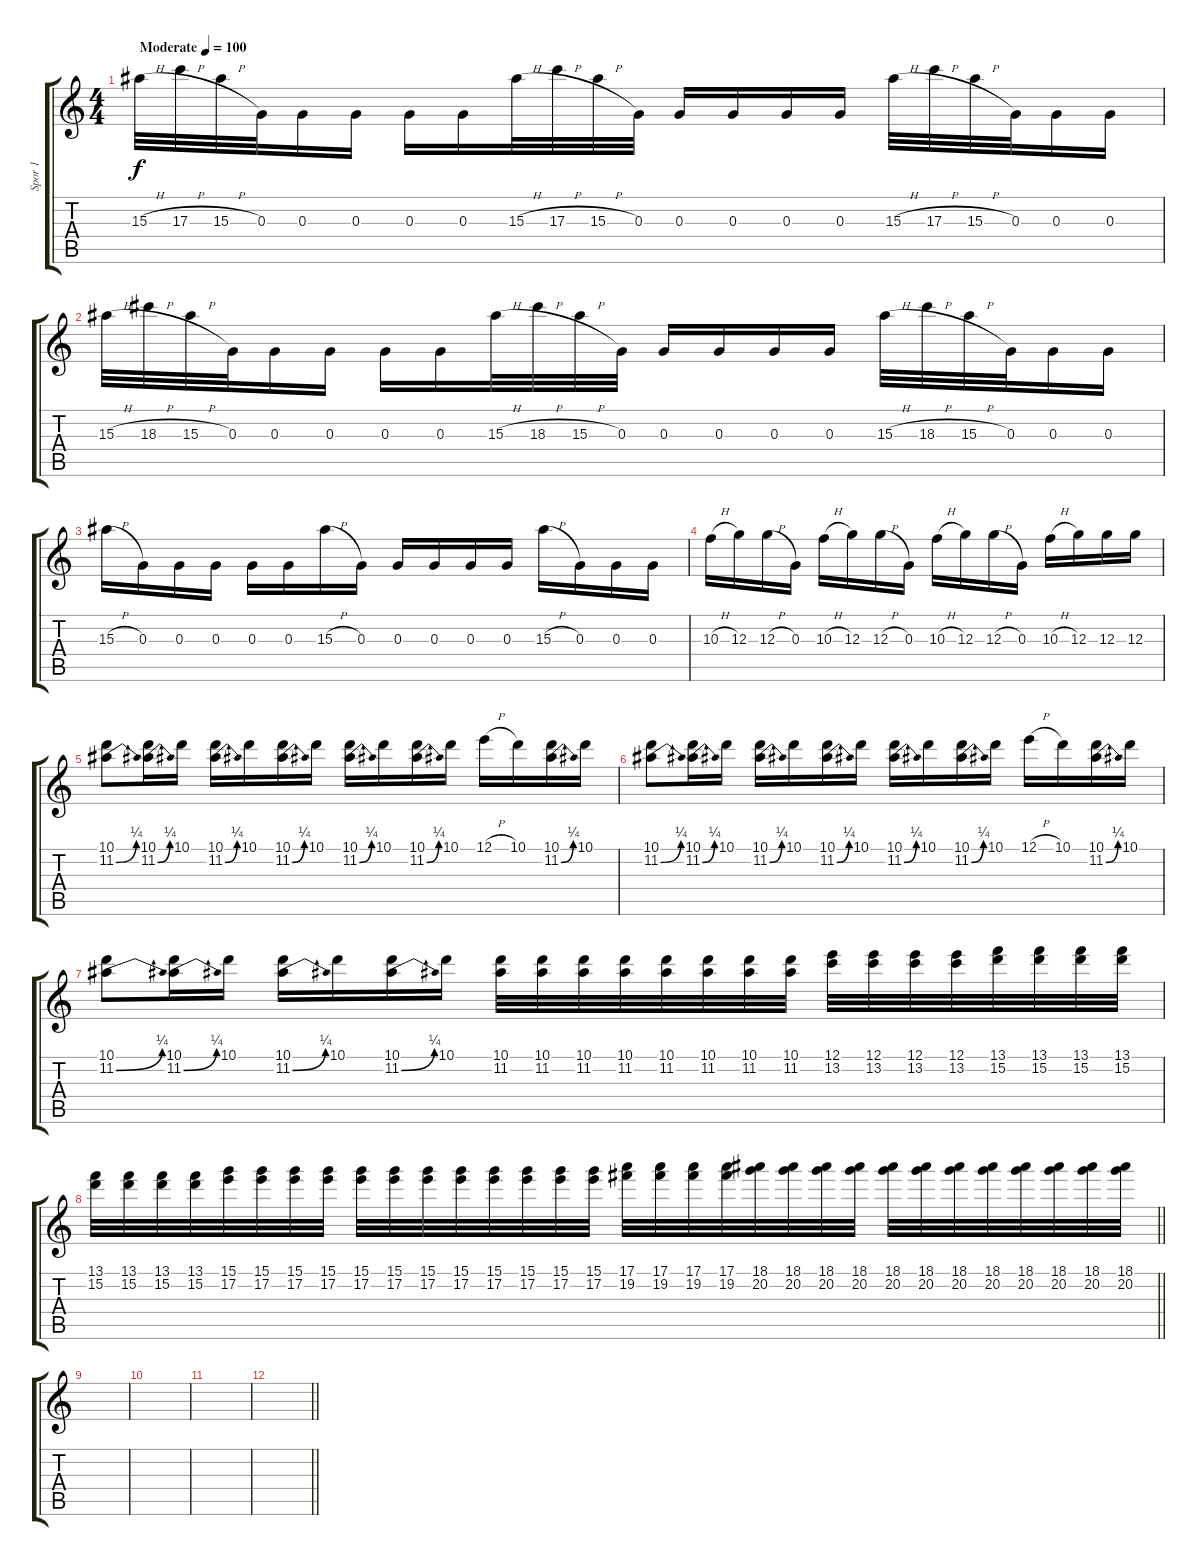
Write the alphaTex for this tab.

\track ("Spor 1" "Spor 1") {instrument acousticguitarsteel}
\staff {score tabs}
\tuning (E4 B3 G3 D3 A2 E2) {hide}
\ts (4 4)
\tempo (100 "Moderate")
\clef g2
\ks c
15.3{h}.32{dy f instrument acousticguitarsteel} 17.3{h}.32 15.3{h}.32 0.3.32 0.3.16 0.3.16 0.3.16 0.3.16 15.3{h}.32 17.3{h}.32 15.3{h}.32 0.3.32 0.3.16 0.3.16 0.3.16 0.3.16 15.3{h}.32 17.3{h}.32 15.3{h}.32 0.3.32 0.3.16 0.3.16 |
15.3{h}.32 18.3{h}.32 15.3{h}.32 0.3.32 0.3.16 0.3.16 0.3.16 0.3.16 15.3{h}.32 18.3{h}.32 15.3{h}.32 0.3.32 0.3.16 0.3.16 0.3.16 0.3.16 15.3{h}.32 18.3{h}.32 15.3{h}.32 0.3.32 0.3.16 0.3.16 |
15.3{h}.16 0.3.16 0.3.16 0.3.16 0.3.16 0.3.16 15.3{h}.16 0.3.16 0.3.16 0.3.16 0.3.16 0.3.16 15.3{h}.16 0.3.16 0.3.16 0.3.16 |
10.3{h}.16 12.3.16 12.3{h}.16 0.3.16 10.3{h}.16 12.3.16 12.3{h}.16 0.3.16 10.3{h}.16 12.3.16 12.3{h}.16 0.3.16 10.3{h}.16 12.3.16 12.3.16 12.3.16 |
(10.1 11.2{be (bend 0 0 60 1)}).8 (10.1 11.2{be (bend 0 0 60 1)}).16 10.1.16 (10.1 11.2{be (bend 0 0 60 1)}).16 10.1.16 (10.1 11.2{be (bend 0 0 60 1)}).16 10.1.16 (10.1 11.2{be (bend 0 0 60 1)}).16 10.1.16 (10.1 11.2{be (bend 0 0 60 1)}).16 10.1.16 12.1{h}.16 10.1.16 (10.1 11.2{be (bend 0 0 60 1)}).16 10.1.16 |
(10.1 11.2{be (bend 0 0 60 1)}).8 (10.1 11.2{be (bend 0 0 60 1)}).16 10.1.16 (10.1 11.2{be (bend 0 0 60 1)}).16 10.1.16 (10.1 11.2{be (bend 0 0 60 1)}).16 10.1.16 (10.1 11.2{be (bend 0 0 60 1)}).16 10.1.16 (10.1 11.2{be (bend 0 0 60 1)}).16 10.1.16 12.1{h}.16 10.1.16 (10.1 11.2{be (bend 0 0 60 1)}).16 10.1.16 |
(10.1 11.2{be (bend 0 0 60 1)}).8 (10.1 11.2{be (bend 0 0 60 1)}).16 10.1.16 (10.1 11.2{be (bend 0 0 60 1)}).16 10.1.16 (10.1 11.2{be (bend 0 0 60 1)}).16 10.1.16 (10.1 11.2).32 (10.1 11.2).32 (10.1 11.2).32 (10.1 11.2).32 (10.1 11.2).32 (10.1 11.2).32 (10.1 11.2).32 (10.1 11.2).32 (12.1 13.2).32 (12.1 13.2).32 (12.1 13.2).32 (12.1 13.2).32 (13.1 15.2).32 (13.1 15.2).32 (13.1 15.2).32 (13.1 15.2).32 |
\barLineRight lightlight
(13.1 15.2).32 (13.1 15.2).32 (13.1 15.2).32 (13.1 15.2).32 (15.1 17.2).32 (15.1 17.2).32 (15.1 17.2).32 (15.1 17.2).32 (15.1 17.2).32 (15.1 17.2).32 (15.1 17.2).32 (15.1 17.2).32 (15.1 17.2).32 (15.1 17.2).32 (15.1 17.2).32 (15.1 17.2).32 (17.1 19.2).32 (17.1 19.2).32 (17.1 19.2).32 (17.1 19.2).32 (18.1 20.2).32 (18.1 20.2).32 (18.1 20.2).32 (18.1 20.2).32 (18.1 20.2).32 (18.1 20.2).32 (18.1 20.2).32 (18.1 20.2).32 (18.1 20.2).32 (18.1 20.2).32 (18.1 20.2).32 (18.1 20.2).32 |
|
|
|
\barLineRight lightlight
